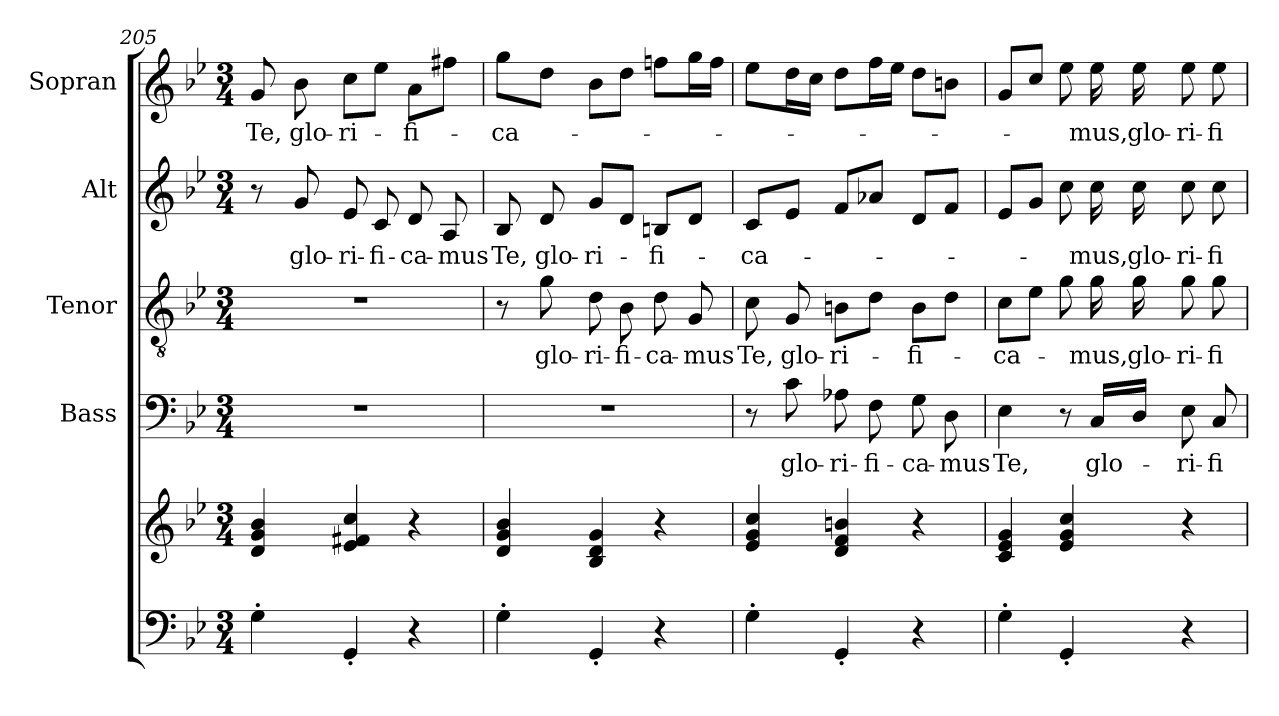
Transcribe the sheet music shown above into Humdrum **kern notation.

**kern	**kern	**kern	**text	**kern	**text	**kern	**text	**kern	**text
*part5	*part5	*part4	*part4	*part3	*part3	*part2	*part2	*part1	*part1
*staff6	*staff5	*staff4	*staff4	*staff3	*staff3	*staff2	*staff2	*staff1	*staff1
*	*	*I"Bass	*	*I"Tenor	*	*I"Alt	*	*I"Sopran	*
*	*	*I'B.	*	*I'T.	*	*I'A.	*	*I'S.	*
*clefF4	*clefG2	*clefF4	*	*clefGv2	*	*clefG2	*	*clefG2	*
*k[b-e-]	*k[b-e-]	*k[b-e-]	*	*k[b-e-]	*	*k[b-e-]	*	*k[b-e-]	*
*B-:	*B-:	*B-:	*	*B-:	*	*B-:	*	*B-:	*
*M3/4	*M3/4	*M3/4	*	*M3/4	*	*M3/4	*	*M3/4	*
=205	=205	=205	=205	=205	=205	=205	=205	=205	=205
!	!	!	!	!	!	!	!	!	!LO:LY:b
4G'>\	4d/ 4g/ 4b-/	2.r	.	2.r	.	8r	.	8g/	Te,
!	!	!	!	!	!	!	!LO:LY:b	!	!LO:LY:b
.	.	.	.	.	.	8g/	glo-	8b-\	glo-
!	!	!	!	!	!	!	!LO:LY:b	!	!LO:LY:b
4GG'</	4e-/ 4f#X/ 4cc/	.	.	.	.	8e-/	-ri-	8cc\L	-ri-
!	!	!	!	!	!	!	!LO:LY:b	!	!
.	.	.	.	.	.	8c/	-fi-	8ee-\J	.
!	!	!	!	!	!	!	!LO:LY:b	!	!LO:LY:b
4r	4r	.	.	.	.	8d/	-ca-	8a\L	-fi-
!	!	!	!	!	!	!	!LO:LY:b	!	!
.	.	.	.	.	.	8A/	-mus	8ff#X\J	.
=206	=206	=206	=206	=206	=206	=206	=206	=206	=206
!	!	!	!	!	!	!	!LO:LY:b	!	!LO:LY:b
4G'>\	4d/ 4g/ 4b-/	2.r	.	8r	.	8B-/	Te,	8gg\L	-ca-
!	!	!	!	!	!LO:LY:b	!	!LO:LY:b	!	!
.	.	.	.	8g\	glo-	8d/	glo-	8dd\J	.
!	!	!	!	!	!LO:LY:b	!	!LO:LY:b	!	!
4GG'</	4B-/ 4d/ 4g/	.	.	8d\	-ri-	8g/L	-ri-	8b-\L	.
!	!	!	!	!	!LO:LY:b	!	!	!	!
.	.	.	.	8B-\	-fi-	8d/J	.	8dd\J	.
!	!	!	!	!	!LO:LY:b	!	!LO:LY:b	!	!
4r	4r	.	.	8d\	-ca-	8Bn/L	-fi-	8ffn\L	.
!	!	!	!	!	!LO:LY:b	!	!	!	!
.	.	.	.	8G/	-mus	8d/J	.	16gg\L	.
.	.	.	.	.	.	.	.	16ff\JJ	.
=207	=207	=207	=207	=207	=207	=207	=207	=207	=207
!	!	!	!	!	!LO:LY:b	!	!LO:LY:b	!	!
4G'>\	4e-/ 4g/ 4cc/	8r	.	8c\	Te,	8c/L	-ca-	8ee-\L	.
!	!	!	!LO:LY:b	!	!LO:LY:b	!	!	!	!
.	.	8c\	glo-	8G/	glo-	8e-/J	.	16dd\L	.
.	.	.	.	.	.	.	.	16cc\JJ	.
!	!	!	!LO:LY:b	!	!LO:LY:b	!	!	!	!
4GG'</	4d/ 4f/ 4bn/	8A-X\	-ri-	8Bn\L	-ri-	8f/L	.	8dd\L	.
!	!	!	!LO:LY:b	!	!	!	!	!	!
.	.	8F\	-fi-	8d\J	.	8a-X/J	.	16ff\L	.
.	.	.	.	.	.	.	.	16ee-\JJ	.
!	!	!	!LO:LY:b	!	!LO:LY:b	!	!	!	!
4r	4r	8G\	-ca-	8B\L	-fi-	8d/L	.	8dd\L	.
!	!	!	!LO:LY:b	!	!	!	!	!	!
.	.	8D\	-mus	8d\J	.	8f/J	.	8bn\J	.
!!LO:PB:g=z
=208	=208	=208	=208	=208	=208	=208	=208	=208	=208
!	!	!	!LO:LY:b	!	!LO:LY:b	!	!	!	!
4G'>\	4c/ 4e-/ 4g/	4E-\	Te,	8c\L	-ca-	8e-/L	.	8g/L	.
.	.	.	.	8e-\J	.	8g/J	.	8cc/J	.
4GG'</	4e-/ 4g/ 4cc/	8r	.	8g\	.	8cc\	.	8ee-\	.
!	!	!	!LO:LY:b	!	!LO:LY:b	!	!LO:LY:b	!	!LO:LY:b
.	.	16C/LL	glo-	16g\	-mus,	16cc\	-mus,	16ee-\	-mus,
!	!	!	!	!	!LO:LY:b	!	!LO:LY:b	!	!LO:LY:b
.	.	16D/JJ	.	16g\	glo-	16cc\	glo-	16ee-\	glo-
!	!	!	!LO:LY:b	!	!LO:LY:b	!	!LO:LY:b	!	!LO:LY:b
4r	4r	8E-\	-ri-	8g\	-ri-	8cc\	-ri-	8ee-\	-ri-
!	!	!	!LO:LY:b	!	!LO:LY:b	!	!LO:LY:b	!	!LO:LY:b
.	.	8C/	-fi-	8g\	-fi-	8cc\	-fi-	8ee-\	-fi-
=	=	=	=	=	=	=	=	=	=
*-	*-	*-	*-	*-	*-	*-	*-	*-	*-
